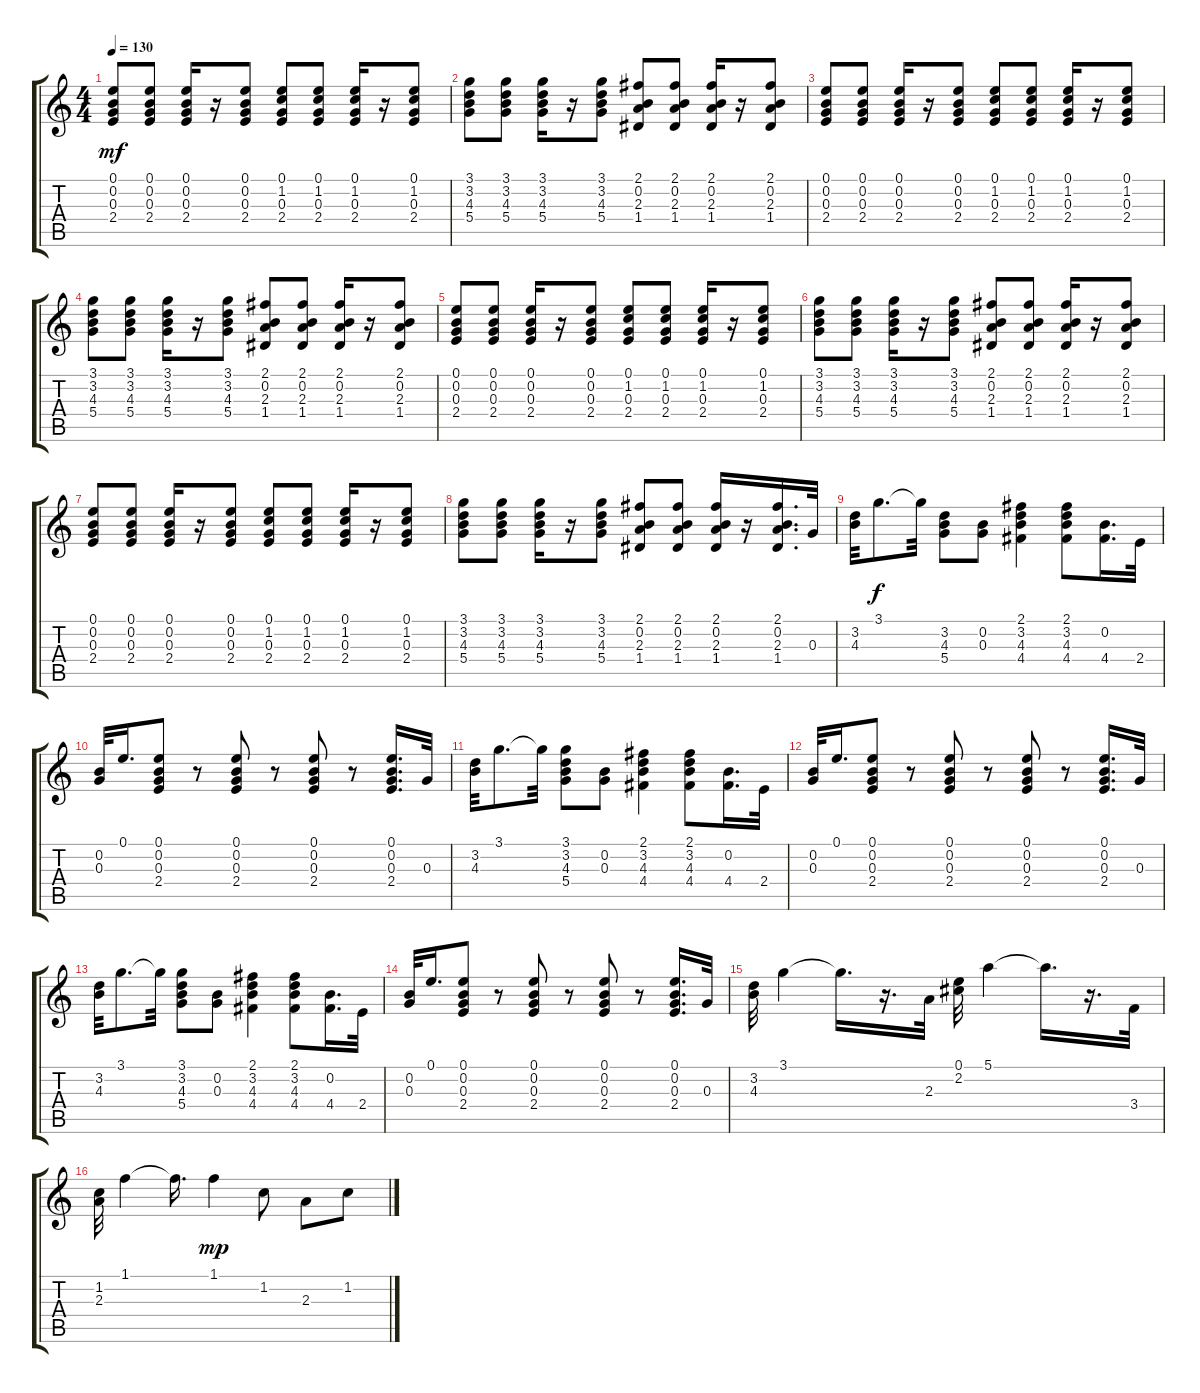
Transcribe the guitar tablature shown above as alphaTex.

\track "" {instrument acousticguitarsteel}
\staff {score tabs}
\tuning (E4 B3 G3 D3 A2 E2) {hide}
\ts (4 4)
\tempo 130
\clef g2
\ks c
(0.1 0.2 0.3 2.4).8{dy mf} (0.1 0.2 0.3 2.4).8 (0.1 0.2 0.3 2.4).16 r.16 (0.1 0.2 0.3 2.4).8 (0.1 1.2 0.3 2.4).8 (0.1 1.2 0.3 2.4).8 (0.1 1.2 0.3 2.4).16 r.16 (0.1 1.2 0.3 2.4).8 |
(3.1 3.2 4.3 5.4).8 (3.1 3.2 4.3 5.4).8 (3.1 3.2 4.3 5.4).16 r.16 (3.1 3.2 4.3 5.4).8 (2.1 0.2 2.3 1.4).8 (2.1 0.2 2.3 1.4).8 (2.1 0.2 2.3 1.4).16 r.16 (2.1 0.2 2.3 1.4).8 |
(0.1 0.2 0.3 2.4).8 (0.1 0.2 0.3 2.4).8 (0.1 0.2 0.3 2.4).16 r.16 (0.1 0.2 0.3 2.4).8 (0.1 1.2 0.3 2.4).8 (0.1 1.2 0.3 2.4).8 (0.1 1.2 0.3 2.4).16 r.16 (0.1 1.2 0.3 2.4).8 |
(3.1 3.2 4.3 5.4).8 (3.1 3.2 4.3 5.4).8 (3.1 3.2 4.3 5.4).16 r.16 (3.1 3.2 4.3 5.4).8 (2.1 0.2 2.3 1.4).8 (2.1 0.2 2.3 1.4).8 (2.1 0.2 2.3 1.4).16 r.16 (2.1 0.2 2.3 1.4).8 |
(0.1 0.2 0.3 2.4).8 (0.1 0.2 0.3 2.4).8 (0.1 0.2 0.3 2.4).16 r.16 (0.1 0.2 0.3 2.4).8 (0.1 1.2 0.3 2.4).8 (0.1 1.2 0.3 2.4).8 (0.1 1.2 0.3 2.4).16 r.16 (0.1 1.2 0.3 2.4).8 |
(3.1 3.2 4.3 5.4).8 (3.1 3.2 4.3 5.4).8 (3.1 3.2 4.3 5.4).16 r.16 (3.1 3.2 4.3 5.4).8 (2.1 0.2 2.3 1.4).8 (2.1 0.2 2.3 1.4).8 (2.1 0.2 2.3 1.4).16 r.16 (2.1 0.2 2.3 1.4).8 |
(0.1 0.2 0.3 2.4).8 (0.1 0.2 0.3 2.4).8 (0.1 0.2 0.3 2.4).16 r.16 (0.1 0.2 0.3 2.4).8 (0.1 1.2 0.3 2.4).8 (0.1 1.2 0.3 2.4).8 (0.1 1.2 0.3 2.4).16 r.16 (0.1 1.2 0.3 2.4).8 |
(3.1 3.2 4.3 5.4).8 (3.1 3.2 4.3 5.4).8 (3.1 3.2 4.3 5.4).16 r.16 (3.1 3.2 4.3 5.4).8 (2.1 0.2 2.3 1.4).8 (2.1 0.2 2.3 1.4).8 (2.1 0.2 2.3 1.4).16 r.16 (2.1 0.2 2.3 1.4).16{d} 0.3.32 |
(3.2 4.3).32 3.1.8{d dy f} 3.1{t}.32 (3.2 4.3 5.4).8 (0.2 0.3).8 (2.1 3.2 4.3 4.4).4 (2.1 3.2 4.3 4.4).8 (0.2 4.4).16{d} 2.4.32 |
(0.2 0.3).32 0.1.16{d} (0.1 0.2 0.3 2.4).8 r.8 (0.1 0.2 0.3 2.4).8 r.8 (0.1 0.2 0.3 2.4).8 r.8 (0.1 0.2 0.3 2.4).16{d} 0.3.32 |
(3.2 4.3).32 3.1.8{d} 3.1{t}.32 (3.1 3.2 4.3 5.4).8 (0.2 0.3).8 (2.1 3.2 4.3 4.4).4 (2.1 3.2 4.3 4.4).8 (0.2 4.4).16{d} 2.4.32 |
(0.2 0.3).32 0.1.16{d} (0.1 0.2 0.3 2.4).8 r.8 (0.1 0.2 0.3 2.4).8 r.8 (0.1 0.2 0.3 2.4).8 r.8 (0.1 0.2 0.3 2.4).16{d} 0.3.32 |
(3.2 4.3).32 3.1.8{d} 3.1{t}.32 (3.1 3.2 4.3 5.4).8 (0.2 0.3).8 (2.1 3.2 4.3 4.4).4 (2.1 3.2 4.3 4.4).8 (0.2 4.4).16{d} 2.4.32 |
(0.2 0.3).32 0.1.16{d} (0.1 0.2 0.3 2.4).8 r.8 (0.1 0.2 0.3 2.4).8 r.8 (0.1 0.2 0.3 2.4).8 r.8 (0.1 0.2 0.3 2.4).16{d} 0.3.32 |
(3.2 4.3).32 3.1.4 3.1{t}.16{d} r.16{d} 2.3.32 (0.1 2.2).32 5.1.4 5.1{t}.16{d} r.16{d} 3.4.32 |
(1.2 2.3).32 1.1.4 1.1{t}.16{d} 1.1.4{dy mp} 1.2.8 2.3.8 1.2.8
